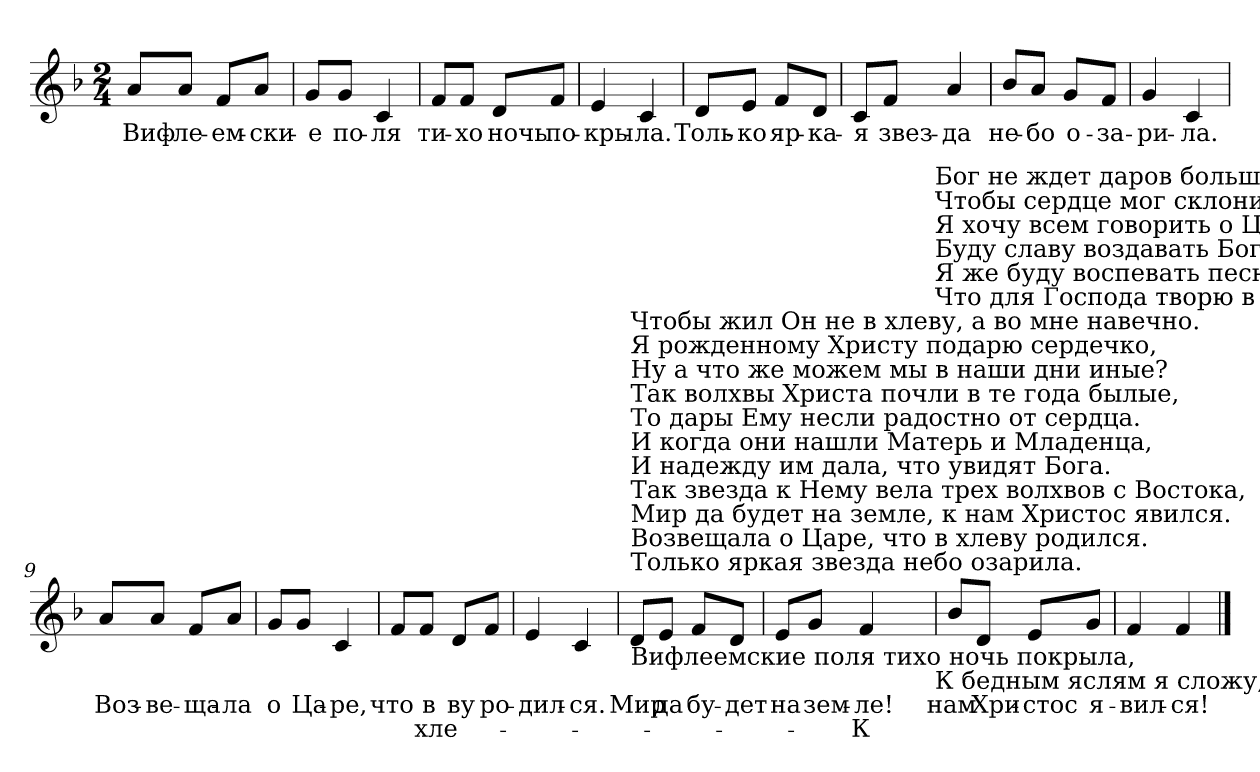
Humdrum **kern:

**kern	**text	**text
*part1	*part1	*part1
*staff1	*staff1	*staff1
!!LO:PB:g=z
*clefG2	*	*
*k[b-]	*	*
*F:	*	*
*M2/4	*	*
=1	=1	=1
!	!LO:LY:b:color=#000000	!
8ai/L	Виф-	.
!	!LO:LY:b:color=#000000	!
8ai/J	-ле-	.
!	!LO:LY:b:color=#000000	!
8fi/L	-ем-	.
!	!LO:LY:b:color=#000000	!
8ai/J	-ски-	.
=2	=2	=2
!	!LO:LY:b:color=#000000	!
8gi/L	-е	.
!	!LO:LY:b:color=#000000	!
8gi/J	по-	.
!	!LO:LY:b:color=#000000	!
4ci/	-ля	.
=3	=3	=3
!	!LO:LY:b:color=#000000	!
8fi/L	ти-	.
!	!LO:LY:b:color=#000000	!
8fi/J	-хо	.
!	!LO:LY:b:color=#000000	!
8di/L	ночь	.
!	!LO:LY:b:color=#000000	!
8fi/J	по-	.
=4	=4	=4
!	!LO:LY:b:color=#000000	!
4ei/	-кры-	.
!	!LO:LY:b:color=#000000	!
4ci/	-ла.	.
!!LO:LB:g=z
=5	=5	=5
!	!LO:LY:b:color=#000000	!
8di/L	Толь-	.
!	!LO:LY:b:color=#000000	!
8ei/J	-ко	.
!	!LO:LY:b:color=#000000	!
8fi/L	яр-	.
!	!LO:LY:b:color=#000000	!
8di/J	-ка-	.
=6	=6	=6
!	!LO:LY:b:color=#000000	!
8ci/L	-я	.
!	!LO:LY:b:color=#000000	!
8fi/J	звез-	.
!	!LO:LY:b:color=#000000	!
4ai/	-да	.
=7	=7	=7
!	!LO:LY:b:color=#000000	!
8b-i/L	не-	.
!	!LO:LY:b:color=#000000	!
8ai/J	-бо	.
!	!LO:LY:b:color=#000000	!
8gi/L	о-	.
!	!LO:LY:b:color=#000000	!
8fi/J	-за-	.
=8	=8	=8
!	!LO:LY:b:color=#000000	!
4gi/	-ри-	.
!	!LO:LY:b:color=#000000	!
4ci/	-ла.	.
!!LO:LB:g=z
=9	=9	=9
!	!LO:LY:b:color=#000000	!
8ai/L	Воз-	.
!	!LO:LY:b:color=#000000	!
8ai/J	-ве-	.
!	!LO:LY:b:color=#000000	!
8fi/L	-ща-	.
!	!LO:LY:b:color=#000000	!
8ai/J	-ла	.
=10	=10	=10
!	!LO:LY:b:color=#000000	!
8gi/L	о	.
!	!LO:LY:b:color=#000000	!
8gi/J	Ца-	.
!	!LO:LY:b:color=#000000	!
4ci/	-ре,	.
=11	=11	=11
!	!LO:LY:b:color=#000000	!
8fi/L	что	.
!	!LO:LY:b:color=#000000	!LO:LY:b:color=#000000
8fi/J	в	хле-
!	!LO:LY:b:color=#000000	!
8di/L	-ву	.
!	!LO:LY:b:color=#000000	!
8fi/J	ро-	.
=12	=12	=12
!	!LO:LY:b:color=#000000	!
4ei/	-дил-	.
!	!LO:LY:b:color=#000000	!
4ci/	-ся.	.
!!LO:LB:g=z
=13	=13	=13
!LO:TX:b:t=Вифлеемские поля тихо ночь покрыла,	!	!
!LO:TX:t=Только яркая звезда небо озарила.	!	!
!LO:TX:t=Возвещала о Царе, что в хлеву родился.	!	!
!LO:TX:t=Мир да будет на земле, к нам Христос явился.	!	!
!LO:TX:t=Так звезда к Нему вела трех волхвов с Востока,	!	!
!LO:TX:t=И надежду им дала, что увидят Бога.	!	!
!LO:TX:t=И когда они нашли Матерь и Младенца,	!	!
!LO:TX:t=То дары Ему несли радостно от сердца.	!	!
!LO:TX:t=Так волхвы Христа почли в те года былые,	!	!
!LO:TX:t=Ну а что же можем мы в наши дни иные?	!	!
!LO:TX:t=Я рожденному Христу подарю сердечко,	!	!
!LO:TX:t=Чтобы жил Он не в хлеву, а во мне навечно.	!	!
!	!LO:LY:b:color=#000000	!
8di/L	Мир	.
!	!LO:LY:b:color=#000000	!
8ei/J	да	.
!	!LO:LY:b:color=#000000	!
8fi/L	бу-	.
!	!LO:LY:b:color=#000000	!
8di/J	-дет	.
=14	=14	=14
!	!LO:LY:b:color=#000000	!
*^	*	*
8ei/L	4ryy	на	.
!	!	!LO:LY:b:color=#000000	!
8gi/J	.	зем-	.
!	!	!LO:LY:b:color=#000000	!LO:LY:b:color=#000000
4fi/	8ryy	-ле!	К
.	16ryy	.	.
.	32ryy	.	.
.	64ryy	.	.
.	128...ryy	.	.
!	!LO:TX:b:t=К бедным яслям я сложу, те дела благие,	!	!
!	!LO:TX:t=Что для Господа творю в дни свои земные.	!	!
!	!LO:TX:t=Я же буду воспевать песнь благодаренья,	!	!
!	!LO:TX:t=Буду славу воздавать Богу за спасенье.	!	!
!	!LO:TX:t=Я хочу всем говорить о Царе Рожденном,	!	!
!	!LO:TX:t=Чтобы сердце мог склонить каждый перед Богом. Что же, друг, сегодня ты к яслям тем положишь, Что Младенцу принести Ты сегодня сможешь?	!	!
!	!LO:TX:t=Бог не ждет даров больших, Золото не ценно. Жизнь Христу ты подари, Вот что так бесценно!	!	!
.	1024ryy	.	.
*v	*v	*	*
=15	=15	=15
*^	*	*
!	!	!LO:LY:b:color=#000000	!
*v	*v	*	*
8b-i/L	нам	.
!	!LO:LY:b:color=#000000	!
8di/J	Хри-	.
!	!LO:LY:b:color=#000000	!
8ei/L	-стос	.
!	!LO:LY:b:color=#000000	!
8gi/J	я-	.
=16	=16	=16
!	!LO:LY:b:color=#000000	!
4fi/	-вил-	.
!	!LO:LY:b:color=#000000	!
4fi/	-ся!	.
==	==	==
*-	*-	*-
